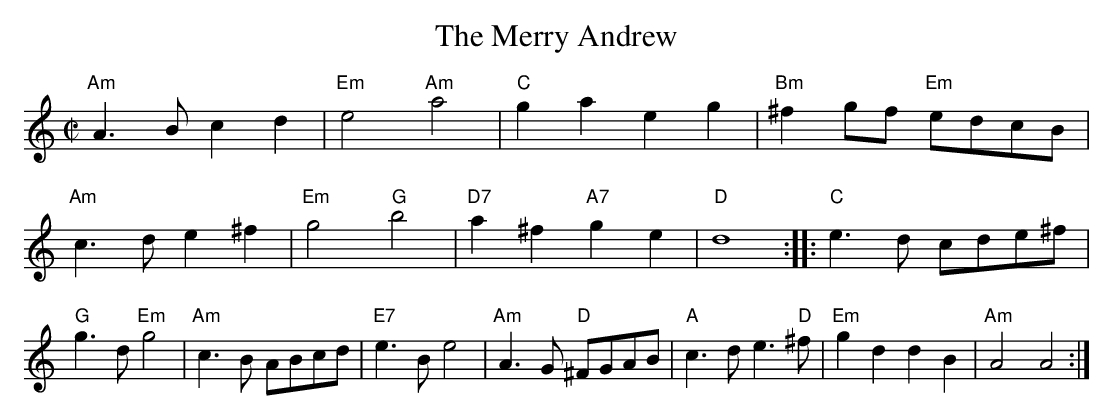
X:1
T:The Merry Andrew
M:C|
L:1/8
K:Am
"Am"A3B c2d2 | "Em"e4 "Am"a4 | "C"g2a2 e2g2 | "Bm"^f2gf "Em"edcB | \
"Am"c3d e2^f2 | "Em"g4 "G"b4 | "D7"a2^f2 "A7"g2e2 | "D"d8 :: \
"C"e3d cde^f | "G"g3d "Em"g4 | "Am"c3B ABcd | "E7"e3B e4 | \
"Am"A3G "D"^FGAB | "A"c3d e3"D"^f | "Em"g2d2 d2B2 | "Am"A4 A4 :|
